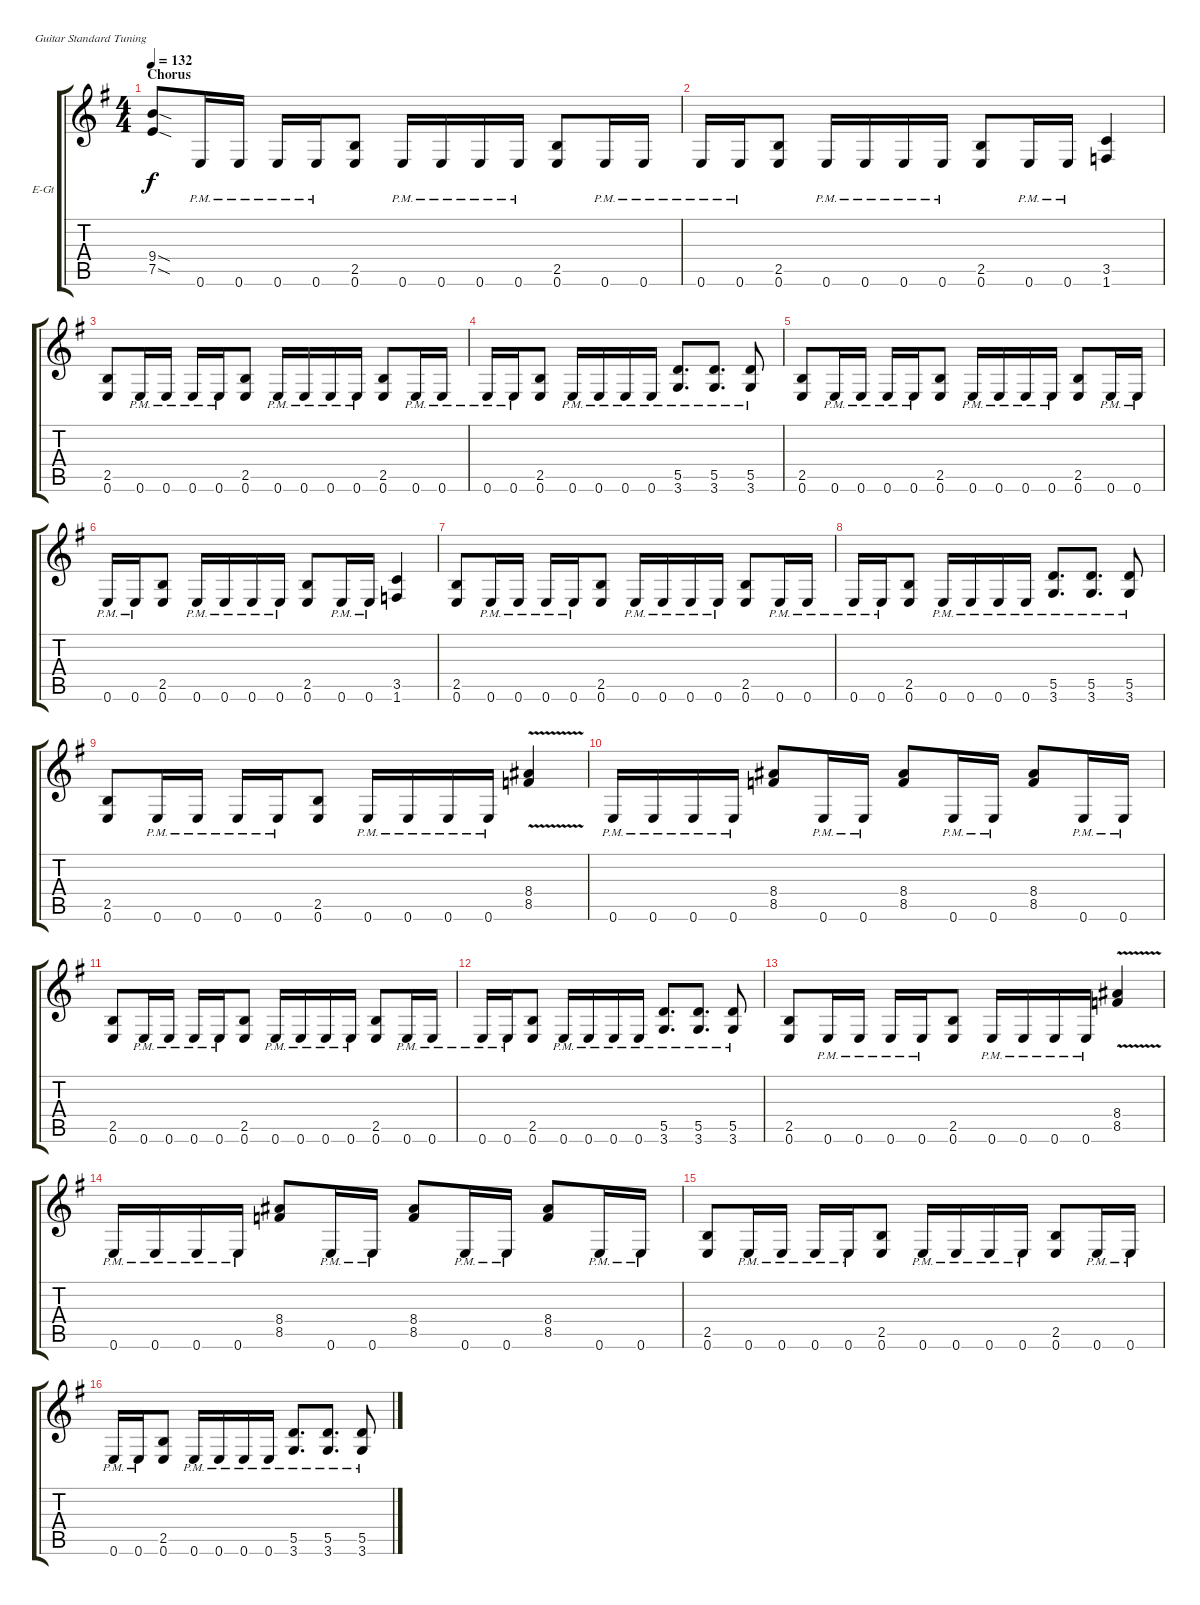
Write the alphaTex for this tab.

\bracketExtendMode groupsimilarinstruments
\firstSystemTrackNameOrientation horizontal
\otherSystemsTrackNameOrientation horizontal
\track ("Guitar 1" "E-Gt") {instrument distortionguitar}
\staff {score tabs}
\tuning (E4 B3 G3 D3 A2 E2)
\ts (4 4)
\section ("" "Chorus")
\tempo 132
\clef g2
\ks g
(9.4{sod} 7.5{sod}).8{dy f} 0.6{pm}.16 0.6{pm}.16 0.6{pm}.16 0.6{pm}.16 (2.5 0.6).8 0.6{pm}.16 0.6{pm}.16 0.6{pm}.16 0.6{pm}.16 (2.5 0.6).8 0.6{pm}.16 0.6{pm}.16 |
0.6{pm}.16 0.6{pm}.16 (2.5 0.6).8 0.6{pm}.16 0.6{pm}.16 0.6{pm}.16 0.6{pm}.16 (2.5 0.6).8 0.6{pm}.16 0.6{pm}.16 (3.5 1.6).4 |
(2.5 0.6).8 0.6{pm}.16 0.6{pm}.16 0.6{pm}.16 0.6{pm}.16 (2.5 0.6).8 0.6{pm}.16 0.6{pm}.16 0.6{pm}.16 0.6{pm}.16 (2.5 0.6).8 0.6{pm}.16 0.6{pm}.16 |
0.6{pm}.16 0.6{pm}.16 (2.5 0.6).8 0.6{pm}.16 0.6{pm}.16 0.6{pm}.16 0.6{pm}.16 (5.5{pm} 3.6{pm}).8{d} (5.5{pm} 3.6{pm}).8{d} (5.5{pm} 3.6{pm}).8 |
(2.5 0.6).8 0.6{pm}.16 0.6{pm}.16 0.6{pm}.16 0.6{pm}.16 (2.5 0.6).8 0.6{pm}.16 0.6{pm}.16 0.6{pm}.16 0.6{pm}.16 (2.5 0.6).8 0.6{pm}.16 0.6{pm}.16 |
0.6{pm}.16 0.6{pm}.16 (2.5 0.6).8 0.6{pm}.16 0.6{pm}.16 0.6{pm}.16 0.6{pm}.16 (2.5 0.6).8 0.6{pm}.16 0.6{pm}.16 (3.5 1.6).4 |
(2.5 0.6).8 0.6{pm}.16 0.6{pm}.16 0.6{pm}.16 0.6{pm}.16 (2.5 0.6).8 0.6{pm}.16 0.6{pm}.16 0.6{pm}.16 0.6{pm}.16 (2.5 0.6).8 0.6{pm}.16 0.6{pm}.16 |
0.6{pm}.16 0.6{pm}.16 (2.5 0.6).8 0.6{pm}.16 0.6{pm}.16 0.6{pm}.16 0.6{pm}.16 (5.5{pm} 3.6{pm}).8{d} (5.5{pm} 3.6{pm}).8{d} (5.5{pm} 3.6{pm}).8 |
(2.5 0.6).8 0.6{pm}.16 0.6{pm}.16 0.6{pm}.16 0.6{pm}.16 (2.5 0.6).8 0.6{pm}.16 0.6{pm}.16 0.6{pm}.16 0.6{pm}.16 (8.4{v} 8.5{v}).4 |
0.6{pm}.16 0.6{pm}.16 0.6{pm}.16 0.6{pm}.16 (8.4 8.5).8 0.6{pm}.16 0.6{pm}.16 (8.4 8.5).8 0.6{pm}.16 0.6{pm}.16 (8.4 8.5).8 0.6{pm}.16 0.6{pm}.16 |
(2.5 0.6).8 0.6{pm}.16 0.6{pm}.16 0.6{pm}.16 0.6{pm}.16 (2.5 0.6).8 0.6{pm}.16 0.6{pm}.16 0.6{pm}.16 0.6{pm}.16 (2.5 0.6).8 0.6{pm}.16 0.6{pm}.16 |
0.6{pm}.16 0.6{pm}.16 (2.5 0.6).8 0.6{pm}.16 0.6{pm}.16 0.6{pm}.16 0.6{pm}.16 (5.5{pm} 3.6{pm}).8{d} (5.5{pm} 3.6{pm}).8{d} (5.5{pm} 3.6{pm}).8 |
(2.5 0.6).8 0.6{pm}.16 0.6{pm}.16 0.6{pm}.16 0.6{pm}.16 (2.5 0.6).8 0.6{pm}.16 0.6{pm}.16 0.6{pm}.16 0.6{pm}.16 (8.4{v} 8.5{v}).4 |
0.6{pm}.16 0.6{pm}.16 0.6{pm}.16 0.6{pm}.16 (8.4 8.5).8 0.6{pm}.16 0.6{pm}.16 (8.4 8.5).8 0.6{pm}.16 0.6{pm}.16 (8.4 8.5).8 0.6{pm}.16 0.6{pm}.16 |
(2.5 0.6).8 0.6{pm}.16 0.6{pm}.16 0.6{pm}.16 0.6{pm}.16 (2.5 0.6).8 0.6{pm}.16 0.6{pm}.16 0.6{pm}.16 0.6{pm}.16 (2.5 0.6).8 0.6{pm}.16 0.6{pm}.16 |
0.6{pm}.16 0.6{pm}.16 (2.5 0.6).8 0.6{pm}.16 0.6{pm}.16 0.6{pm}.16 0.6{pm}.16 (5.5{pm} 3.6{pm}).8{d} (5.5{pm} 3.6{pm}).8{d} (5.5{pm} 3.6{pm}).8
